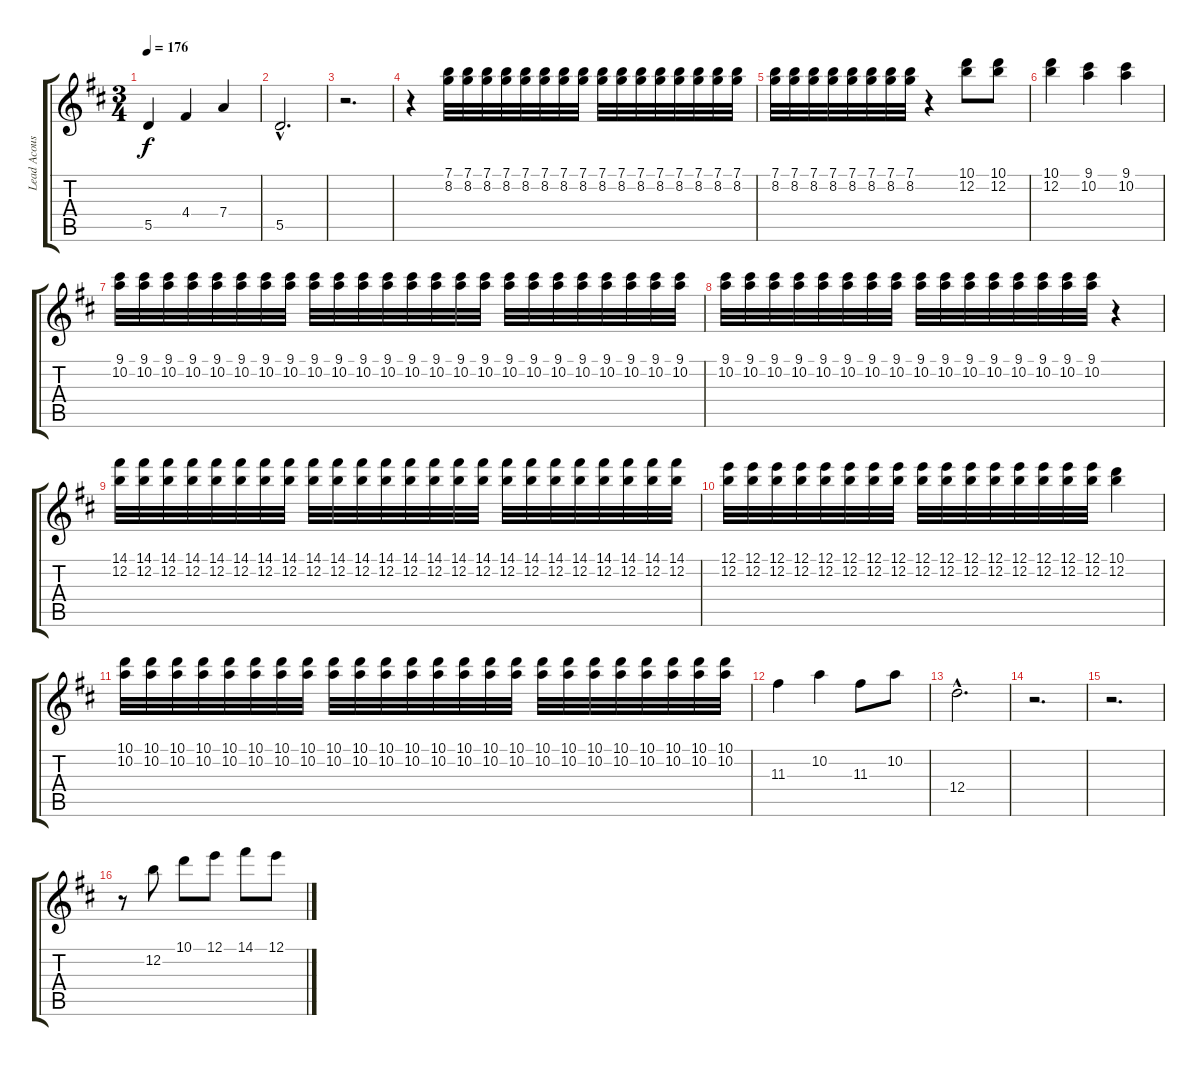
\track ("Lead Acoustic" "Lead Acous") {instrument acousticguitarsteel}
\staff {score tabs}
\tuning (E4 B3 G3 D3 A2 E2) {hide}
\ts (3 4)
\tempo 176
\clef g2
\ks d
5.5.4{dy f} 4.4.4 7.4.4 |
5.5{hac}.2{d} |
r.2{d} |
r.4 (7.1 8.2).32 (7.1 8.2).32 (7.1 8.2).32 (7.1 8.2).32 (7.1 8.2).32 (7.1 8.2).32 (7.1 8.2).32 (7.1 8.2).32 (7.1 8.2).32 (7.1 8.2).32 (7.1 8.2).32 (7.1 8.2).32 (7.1 8.2).32 (7.1 8.2).32 (7.1 8.2).32 (7.1 8.2).32 |
(7.1 8.2).32 (7.1 8.2).32 (7.1 8.2).32 (7.1 8.2).32 (7.1 8.2).32 (7.1 8.2).32 (7.1 8.2).32 (7.1 8.2).32 r.4 (10.1 12.2).8 (10.1 12.2).8 |
(10.1 12.2).4 (9.1 10.2).4 (9.1 10.2).4 |
(9.1 10.2).32 (9.1 10.2).32 (9.1 10.2).32 (9.1 10.2).32 (9.1 10.2).32 (9.1 10.2).32 (9.1 10.2).32 (9.1 10.2).32 (9.1 10.2).32 (9.1 10.2).32 (9.1 10.2).32 (9.1 10.2).32 (9.1 10.2).32 (9.1 10.2).32 (9.1 10.2).32 (9.1 10.2).32 (9.1 10.2).32 (9.1 10.2).32 (9.1 10.2).32 (9.1 10.2).32 (9.1 10.2).32 (9.1 10.2).32 (9.1 10.2).32 (9.1 10.2).32 |
(9.1 10.2).32 (9.1 10.2).32 (9.1 10.2).32 (9.1 10.2).32 (9.1 10.2).32 (9.1 10.2).32 (9.1 10.2).32 (9.1 10.2).32 (9.1 10.2).32 (9.1 10.2).32 (9.1 10.2).32 (9.1 10.2).32 (9.1 10.2).32 (9.1 10.2).32 (9.1 10.2).32 (9.1 10.2).32 r.4 |
(14.1 12.2).32 (14.1 12.2).32 (14.1 12.2).32 (14.1 12.2).32 (14.1 12.2).32 (14.1 12.2).32 (14.1 12.2).32 (14.1 12.2).32 (14.1 12.2).32 (14.1 12.2).32 (14.1 12.2).32 (14.1 12.2).32 (14.1 12.2).32 (14.1 12.2).32 (14.1 12.2).32 (14.1 12.2).32 (14.1 12.2).32 (14.1 12.2).32 (14.1 12.2).32 (14.1 12.2).32 (14.1 12.2).32 (14.1 12.2).32 (14.1 12.2).32 (14.1 12.2).32 |
(12.1 12.2).32 (12.1 12.2).32 (12.1 12.2).32 (12.1 12.2).32 (12.1 12.2).32 (12.1 12.2).32 (12.1 12.2).32 (12.1 12.2).32 (12.1 12.2).32 (12.1 12.2).32 (12.1 12.2).32 (12.1 12.2).32 (12.1 12.2).32 (12.1 12.2).32 (12.1 12.2).32 (12.1 12.2).32 (10.1 12.2).4 |
(10.1 10.2).32 (10.1 10.2).32 (10.1 10.2).32 (10.1 10.2).32 (10.1 10.2).32 (10.1 10.2).32 (10.1 10.2).32 (10.1 10.2).32 (10.1 10.2).32 (10.1 10.2).32 (10.1 10.2).32 (10.1 10.2).32 (10.1 10.2).32 (10.1 10.2).32 (10.1 10.2).32 (10.1 10.2).32 (10.1 10.2).32 (10.1 10.2).32 (10.1 10.2).32 (10.1 10.2).32 (10.1 10.2).32 (10.1 10.2).32 (10.1 10.2).32 (10.1 10.2).32 |
11.3.4 10.2.4 11.3.8 10.2.8 |
12.4{hac}.2{d} |
r.2{d} |
r.2{d} |
r.8 12.2.8 10.1.8 12.1.8 14.1.8 12.1.8
